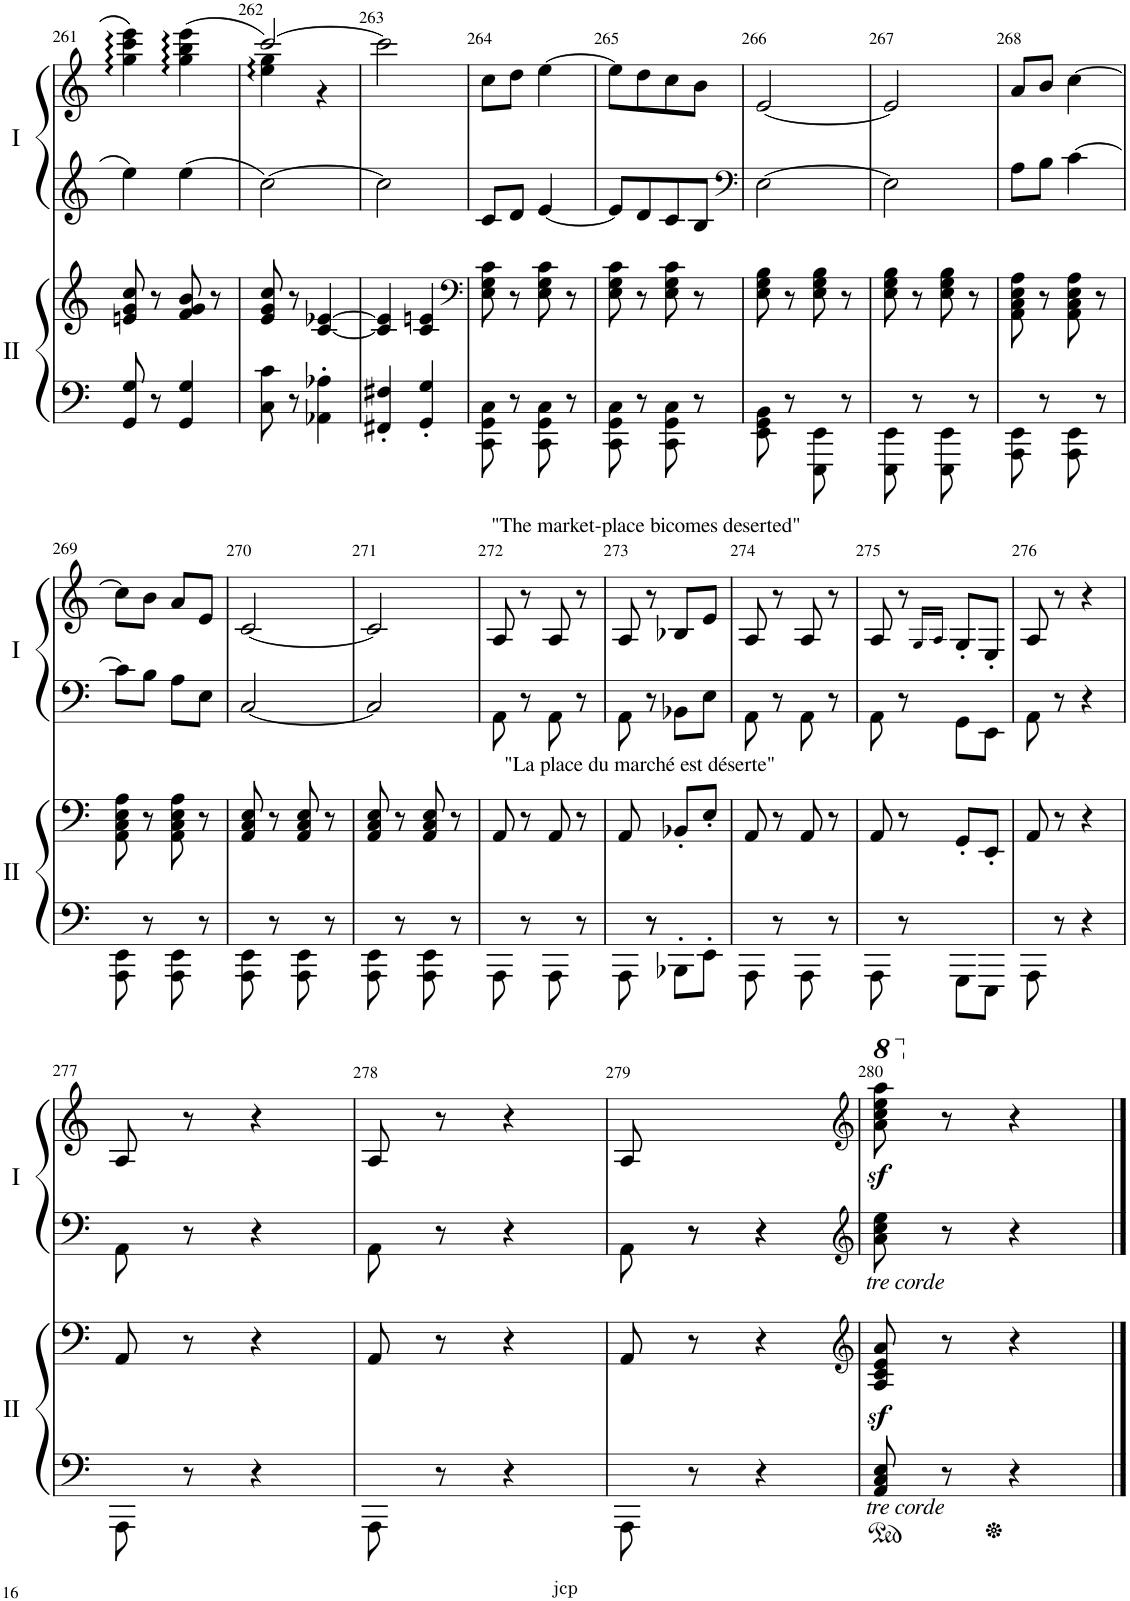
**kern	**kern	**kern	**kern
*part2	*part2	*part1	*part1
*staff4	*staff3	*staff2	*staff1
*I"Piano II	*	*I"Piano I	*
*I'II	*	*I'I	*
!!LO:PB:g=z
*clefF4	*clefG2	*clefG2	*clefG2
*k[]	*k[]	*k[]	*k[]
*M2/4	*M2/4	*M2/4	*M2/4
=261	=261	=261	=261
8GG/ 8G/	8en/ 8g/ 8cc/	4ee\	4gg\ 4ccc\ 4eee\
8r	8r	.	.
4GG/ 4G/	8f/ 8g/ 8b/	4ee\	(4gg\ 4bb\ 4eee\
.	8r	.	.
=262	=262	=262	=262
*	*	*	*^
8C\ 8c\	8e/ 8g/ 8cc/	[2cc\	[2ccc/)	4ee\ 4gg\
8r	8r	.	.	.
4AA-X\' 4A-X\'	[4c/ [4e-X/	.	.	4r
*	*	*	*v	*v
=263	=263	=263	=263
4FF#X/' 4F#X/'	4c/] 4e-/]	2cc\]	2ccc\]
4GG/' 4G/'	4c/ 4en/	.	.
=264	=264	=264	=264
*	*clefF4	*	*
8CC\ 8GG\ 8C\	8E\ 8G\ 8c\	8c/L	8cc\L
8r	8r	8d/J	8dd\J
8CC\ 8GG\ 8C\	8E\ 8G\ 8c\	[4e/	[4ee\
8r	8r	.	.
=265	=265	=265	=265
8CC\ 8GG\ 8C\	8E\ 8G\ 8c\	8e/L]	8ee\L]
8r	8r	8d/	8dd\
8CC\ 8GG\ 8C\	8E\ 8G\ 8c\	8c/	8cc\
8r	8r	8B/J	8b\J
=266	=266	=266	=266
*	*	*clefF4	*
8EE\ 8GG\ 8BB\	8E\ 8G\ 8B\	[2E\	[2e/
8r	8r	.	.
8EEE\ 8EE\	8E\ 8G\ 8B\	.	.
8r	8r	.	.
=267	=267	=267	=267
8EEE\ 8EE\	8E\ 8G\ 8B\	2E\]	2e/]
8r	8r	.	.
8EEE\ 8EE\	8E\ 8G\ 8B\	.	.
8r	8r	.	.
=268	=268	=268	=268
8AAA\ 8EE\	8AA\ 8C\ 8E\ 8A\	8A\L	8a/L
8r	8r	8B\J	8b/J
8AAA\ 8EE\	8AA\ 8C\ 8E\ 8A\	[4c\	[4cc\
8r	8r	.	.
!!LO:LB:g=z
=269	=269	=269	=269
8AAA\ 8EE\	8AA\ 8C\ 8E\ 8A\	8c\L]	8cc\L]
8r	8r	8B\J	8b\J
8AAA\ 8EE\	8AA\ 8C\ 8E\ 8A\	8A\L	8a/L
8r	8r	8E\J	8e/J
=270	=270	=270	=270
8AAA\ 8EE\	8AA/ 8C/ 8E/	[2C/	[2c/
8r	8r	.	.
8AAA\ 8EE\	8AA/ 8C/ 8E/	.	.
8r	8r	.	.
=271	=271	=271	=271
8AAA\ 8EE\	8AA/ 8C/ 8E/	2C/]	2c/]
8r	8r	.	.
8AAA\ 8EE\	8AA/ 8C/ 8E/	.	.
8r	8r	.	.
=272	=272	=272	=272
!	!	!	!LO:TX:a:t="The market-place bicomes deserted"
!	!LO:TX:a:t="La place du marché est déserte"	!	!
8AAA\	8AA/	8AA\	8A/
8r	8r	8r	8r
8AAA\	8AA/	8AA\	8A/
8r	8r	8r	8r
=273	=273	=273	=273
8AAA\	8AA/	8AA\	8A/
8r	8r	8r	8r
8BBB-X'\L	8BB-X'/L	8BB-X\L	8B-X/L
8EE'\J	8E'/J	8E\J	8e/J
=274	=274	=274	=274
8AAA\	8AA/	8AA\	8A/
8r	8r	8r	8r
8AAA\	8AA/	8AA\	8A/
8r	8r	8r	8r
=275	=275	=275	=275
8AAA\	8AA/	8AA\	8A/
8r	8r	8r	8r
.	.	.	16qG/LL
.	.	.	16qA/JJ
8GGG\L	8GG'/L	8GG\L	8G'/L
8EEE\J	8EE'/J	8EE\J	8E'/J
=276	=276	=276	=276
8AAA\	8AA/	8AA\	8A/
8r	8r	8r	8r
4r	4r	4r	4r
!!LO:LB:g=z
=277	=277	=277	=277
8AAA\	8AA/	8AA\	8A/
8r	8r	8r	8r
4r	4r	4r	4r
=278	=278	=278	=278
8AAA\	8AA/	8AA\	8A/
8r	8r	8r	8r
4r	4r	4r	4r
=279	=279	=279	=279
8AAA\	8AA/	8AA\	8A/
8r	8r	8r	8r
4r	4r	4r	4r
=280	=280	=280	=280
*	*clefG2	*clefG2	*clefG2
*	*	*	*8va
!	!	!LO:TX:b:i:t=tre corde	!
!LO:TX:b:i:t=tre corde	!	!	!
8AA/ 8C/ 8E/	8A/z< 8c/z< 8e/z< 8a/z<	8a\z> 8cc\z> 8ee\z>	8aa\ 8ccc\ 8eee\ 8aaa\
*	*	*	*X8va
8r	8r	8r	8r
4r	4r	4r	4r
==	==	==	==
*-	*-	*-	*-
